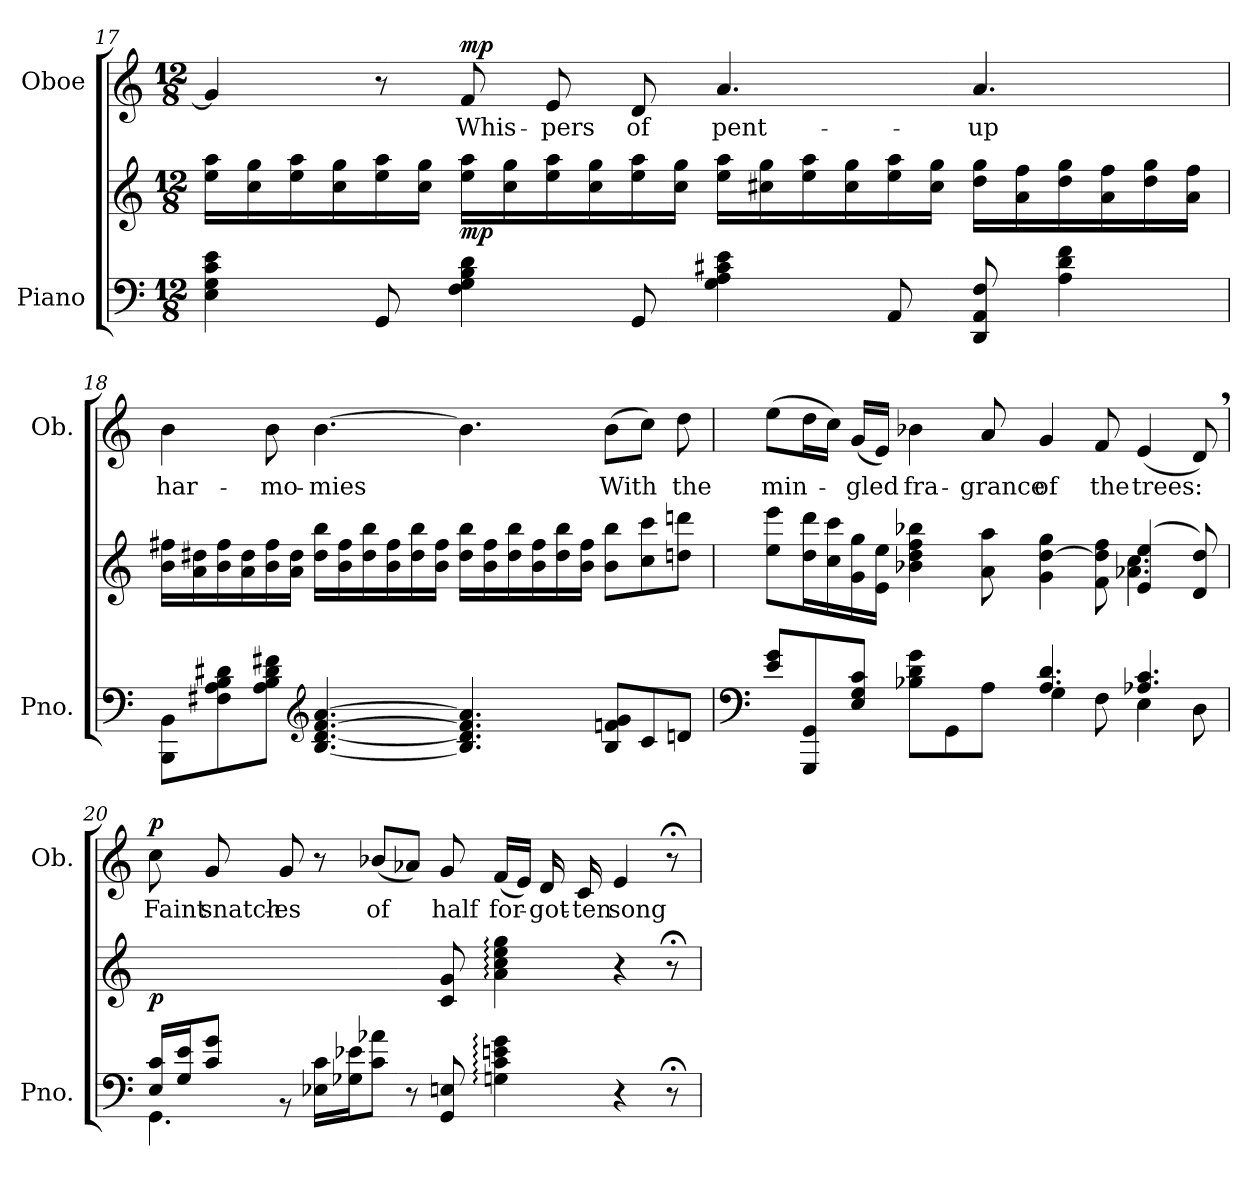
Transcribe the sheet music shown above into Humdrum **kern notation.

**kern	**kern	**dynam	**kern	**text	**dynam
*part2	*part2	*part2	*part1	*part1	*part1
*staff3	*staff2	*staff2/3	*staff1	*staff1	*staff1
*I"Piano	*	*	*I"Oboe	*	*
*I'Pno.	*	*	*I'Ob.	*	*
!!LO:LB:g=z
*clefF4	*clefG2	*	*clefG2	*	*
*k[]	*k[]	*	*k[]	*	*
*M12/8	*M12/8	*	*M12/8	*	*
=17	=17	=17	=17	=17	=17
4E\ 4G\ 4c\ 4e\	16ee\ 16aa\LL	.	4g/]	.	.
.	16cc\ 16gg\	.	.	.	.
.	16ee\ 16aa\	.	.	.	.
.	16cc\ 16gg\	.	.	.	.
8GG/	16ee\ 16aa\	.	8r	.	.
.	16cc\ 16gg\JJ	.	.	.	.
!	!	!LO:DY:b	!	!LO:LY:b	!LO:DY:a
4F\ 4G\ 4B\ 4d\	16ee\ 16aa\LL	mp	8f/	Whis-	mp
.	16cc\ 16gg\	.	.	.	.
!	!	!	!	!LO:LY:b	!
.	16ee\ 16aa\	.	8e/	-pers	.
.	16cc\ 16gg\	.	.	.	.
!	!	!	!	!LO:LY:b	!
8GG/	16ee\ 16aa\	.	8d/	of	.
.	16cc\ 16gg\JJ	.	.	.	.
!	!	!	!	!LO:LY:b	!
4G\ 4A\ 4c#X\ 4e\	16ee\ 16aa\LL	.	4.a/	pent-	.
.	16cc#X\ 16gg\	.	.	.	.
.	16ee\ 16aa\	.	.	.	.
.	16cc#\ 16gg\	.	.	.	.
8AA/	16ee\ 16aa\	.	.	.	.
.	16cc#\ 16gg\JJ	.	.	.	.
!	!	!	!	!LO:LY:b	!
8DD/ 8AA/ 8F/	16dd\ 16gg\LL	.	4.a/	-up	.
.	16a\ 16ff\	.	.	.	.
4A\ 4d\ 4f\	16dd\ 16gg\	.	.	.	.
.	16a\ 16ff\	.	.	.	.
.	16dd\ 16gg\	.	.	.	.
.	16a\ 16ff\JJ	.	.	.	.
!!LO:LB:g=z
=18	=18	=18	=18	=18	=18
!	!	!	!	!LO:LY:b	!
8BBB\ 8BB\L	16b\ 16ff#X\LL	.	4b\	har-	.
.	16a\ 16dd#X\	.	.	.	.
8F#X\ 8A\ 8B\ 8d#X\	16b\ 16ff#\	.	.	.	.
.	16a\ 16dd#\	.	.	.	.
!	!	!	!	!LO:LY:b	!
8A\ 8B\ 8d#\ 8f#X\J	16b\ 16ff#\	.	8b\	-mo-	.
.	16a\ 16dd#\JJ	.	.	.	.
*clefG2	*	*	*	*	*
!	!	!	!	!LO:LY:b	!
[4.B/ [4.d#/ [4.f#/ [4.a/	16dd#\ 16bb\LL	.	[4.b\	-mies	.
.	16b\ 16ff#\	.	.	.	.
.	16dd#\ 16bb\	.	.	.	.
.	16b\ 16ff#\	.	.	.	.
.	16dd#\ 16bb\	.	.	.	.
.	16b\ 16ff#\JJ	.	.	.	.
4.B/] 4.d#/] 4.f#/] 4.a/]	16dd#\ 16bb\LL	.	4.b\]	.	.
.	16b\ 16ff#\	.	.	.	.
.	16dd#\ 16bb\	.	.	.	.
.	16b\ 16ff#\	.	.	.	.
.	16dd#\ 16bb\	.	.	.	.
.	16b\ 16ff#\JJ	.	.	.	.
!	!	!	!	!LO:LY:b	!
8B/ 8fn/ 8g/L	8b\ 8bb\L	.	(8b\L	With	.
8c/	8cc\ 8ccc\	.	8cc\J)	.	.
!	!	!	!	!LO:LY:b	!
8dn/J	8ddn\ 8dddn\J	.	8dd\	the	.
=19	=19	=19	=19	=19	=19
*clefF4	*	*	*	*	*
*^	*^	*	*	*	*
!	!	!	!	!	!	!LO:LY:b	!
8e/ 8g/L	2.ryy	8ee\ 8eee\L	8ryy	.	(8ee\L	min-	.
*	*	*v	*v	*	*	*	*
8GGG/ 8GG/	.	16dd\ 16ddd\L	.	16dd\L	.	.
.	.	16cc\ 16ccc\	.	16cc\JJ)	.	.
!	!	!	!	!	!LO:LY:b	!
8E/ 8G/ 8c/J	.	16g\ 16gg\	.	(16g/LL	-gled	.
.	.	16e\ 16ee\JJ	.	16e/JJ)	.	.
!	!	!	!	!	!LO:LY:b	!
8B-X\ 8d\ 8g\L	.	4b-X\ 4dd\ 4ff\ 4bb-X\	.	4b-X\	fra-	.
8GG\	.	.	.	.	.	.
!	!	!	!	!	!LO:LY:b	!
8A\J	.	8a\ 8aa\	.	8a/	-grance	.
!	!	!	!	!	!LO:LY:b	!
4.A/ 4.d/	4G\	4g\ [4dd\ 4gg\	.	4g/	of	.
!	!	!	!	!	!LO:LY:b	!
.	8F\	8f\ 8dd\] 8ff\	.	8f/	the	.
*	*	*^	*	*	*	*
!	!	!	!	!	!	!LO:LY:b	!
4.A-X/ 4.c/	4E\	(<4e/ 4ee/	4.a-X\ 4.cc\	.	(4e/	trees:	.
.	8D\	8d/ 8dd/)	.	.	8d,/)	.	.
*	*	*v	*v	*	*	*	*
!!LO:PB:g=z
=20	=20	=20	=20	=20	=20	=20
!	!	!	!LO:DY:b	!	!LO:LY:b	!LO:DY:a
16E/ 16c/LL	4.GG\	4ryy	p	8cc\	Faint	p
16G/ 16e/J	.	.	.	.	.	.
!	!	!	!	!	!LO:LY:b	!
8c/ 8g/J	.	.	.	8g/	snatch-	.
!	!	!	!	!	!LO:LY:b	!
8rBB	.	8ryy	.	8g/	-es	.
16E-X\ 16c\LL	1ryy	4ryy	.	8r	.	.
16G-X\ 16e-X\J	.	.	.	.	.	.
!	!	!	!	!	!LO:LY:b	!
8c\ 8a-X\J	.	.	.	(8b-X/L	of	.
8r	.	8ryy	.	8a-X/J)	.	.
!	!	!	!	!	!LO:LY:b	!
8GG/ 8En/	.	8c/ 8g/	.	8g/	half	.
!	!	!	!	!	!LO:LY:b	!
4Gn\: 4c\: 4en\: 4g\:	.	4a\: 4cc\: 4ee\: 4gg\:	.	(16f/LL	for-	.
.	.	.	.	16e/JJ)	.	.
!	!	!	!	!	!LO:LY:b	!
.	.	.	.	16d/	-got-	.
!	!	!	!	!	!LO:LY:b	!
.	.	.	.	16c/	-ten	.
!	!	!	!	!	!LO:LY:b	!
4r	.	4r	.	4e/	song	.
8r;<	8ryy	8r;<	.	8r;<	.	.
*v	*v	*	*	*	*	*
=	=	=	=	=	=
*-	*-	*-	*-	*-	*-
